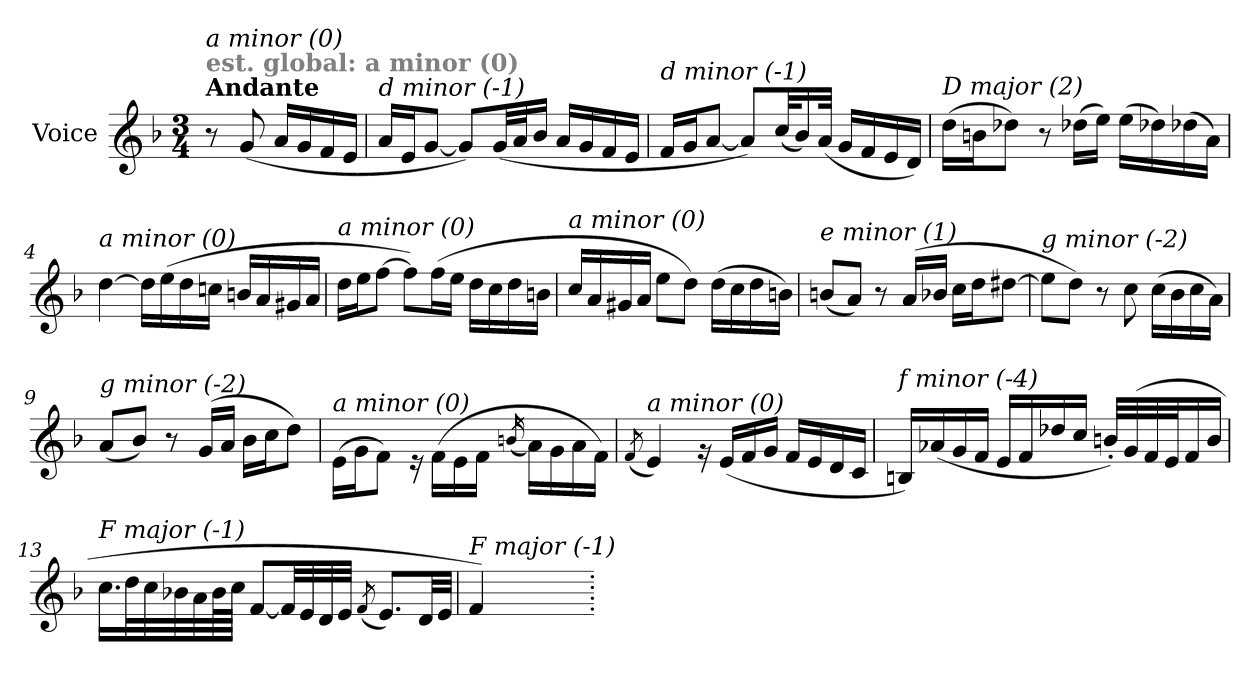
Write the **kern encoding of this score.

**kern
*part1
*staff1
*I"Voice
*I'V
*clefG2
*k[b-]
*M3/4
=
!LO:TX:a:B:t=Andante
!LO:TX:a:B:color=#808080:t=est. global&colon; a minor (0)
!LO:TX:i:t=a minor (0)
8r
(>8g/
16a/LL
16g/
16f/
16e/JJ
=1
!LO:TX:i:t=d minor (-1)
16a/LL
16e/J
[8g/J
8g/L])
(<32g/LL
32a/J
16b-/JJ
16a/LL
16g/
16f/
16e/JJ
=2
!LO:TX:i:t=d minor (-1)
16f/LL
16g/J
[8a/J
8a/L])
(<32cc/KL
16b-/)
(<32a/JJk
16g/LL
16f/
16e/
16d/JJ)
=3
!LO:TX:i:t=D major (2)
(>16dd\LL
16bn\J
8dd-Xi\J)
8r
(>16dd-Xi\LL
16ee\JJ)
(>16ee\LL
16dd-Xi\)
(>16dd-Xi\
16a\JJ)
!!LO:LB:g=z
=4
!LO:TX:i:t=a minor (0)
[4dd\
16dd\LL]
(>16ee\
16dd\
16ccn\JJ
16bn/LL
16a/
16g#X/
16a/JJ
=5
!LO:TX:i:t=a minor (0)
16dd\LL
16ee\J
[8ff\J
8ff\L])
(>16ff\L
16ee\JJ
16dd\LL
16cc\
16dd\
16bn\JJ
=6
!LO:TX:i:t=a minor (0)
16cc/LL
16a/
16g#X/
16a/JJ
8ee\L
8dd\J)
(>16dd\LL
16cc\
16dd\
16bn\JJ)
=7
!LO:TX:i:t=e minor (1)
(<8bn/L
8a/J)
8r
(>16a/LL
16b-X/JJ
16cc\LL
16dd\J
[8dd#Xi\J
!!LO:LB:g=z
=8
!LO:TX:i:t=g minor (-2)
8ee-\L]
8dd\J)
8r
8cc\
(>16cc\LL
16b-\
16cc\
16a\JJ)
=9
!LO:TX:i:t=g minor (-2)
(<8a/L
8b-/J)
8r
(>16g/LL
16a/JJ
16b-\LL
16cc\J
8dd\J)
=10
!LO:TX:i:t=a minor (0)
(<16e\LL
16g\J
8f\J)
16re
(>16f\LL
16e\
16f\JJ
(<16qbn/
16a\LL)
16g\
16a\
16f\JJ)
=11
(<8qf/
!LO:TX:i:t=a minor (0)
4e/)
16rg
(<16e/LL
16f/
16g/JJ
16f/LL
16e/
16d/
16c/JJ
!!LO:LB:g=z
=12
!LO:TX:i:t=f minor (-4)
16Bn/LL)
(<16a-X/
16g/
16f/JJ
16e/LL
16f/
16dd-X/
16cc/JJ
32bn'/LLL)
(>32g/
32f/
32e/J
16f/
16b/JJ
=13
!LO:TX:i:t=F major (-1)
16.cc\LL
32dd\L
32cc\
32b-X\
32a\
64b-\L
64cc\JJJJ
[8f/L
32f/LL]
32e/
32d/
32e/JJJ
(<8qf/
8.e/L)
32d/LL
32e/JJJ
=14
!LO:TX:i:t=F major (-1)
4f/)
=.
*-
